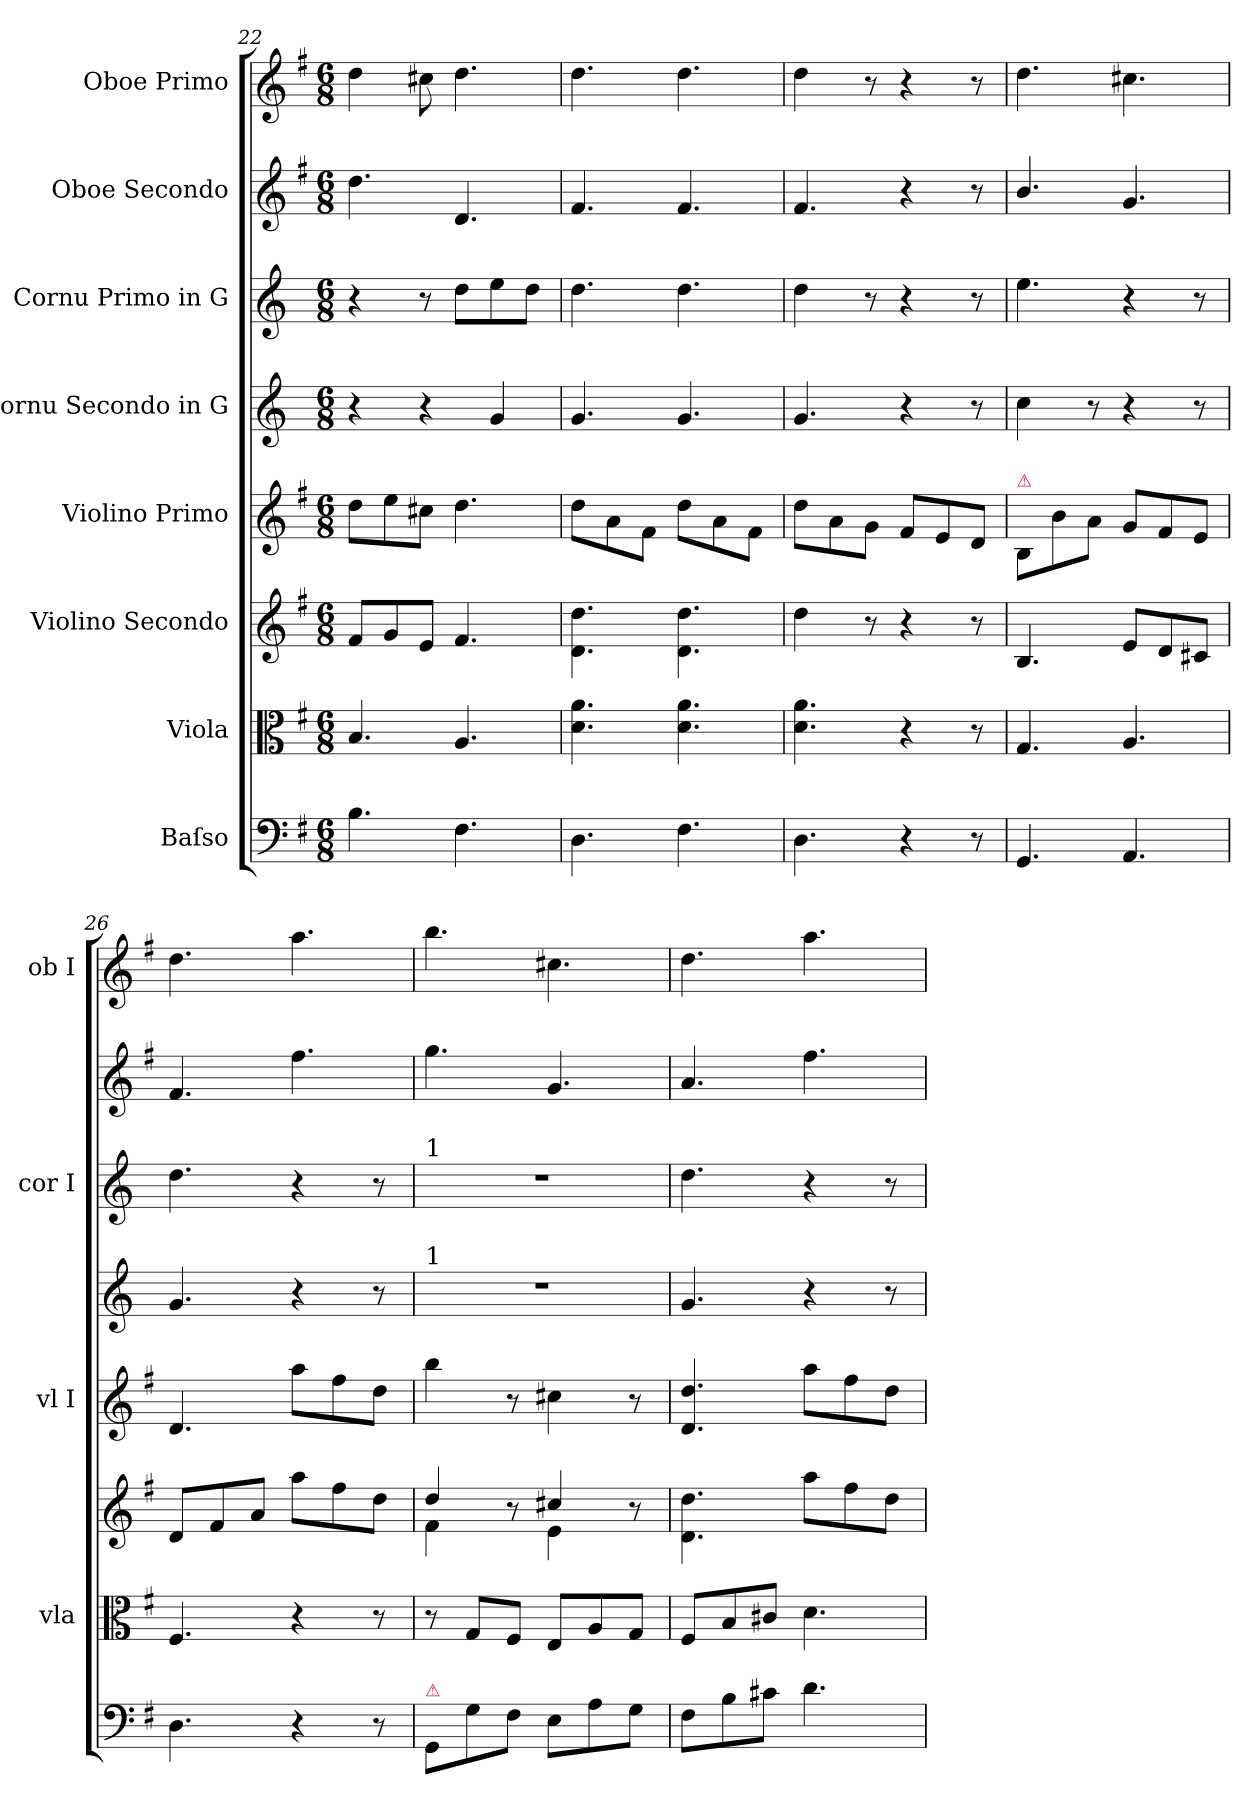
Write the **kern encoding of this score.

**kern	**kern	**kern	**kern	**kern	**kern	**kern	**kern
*part8	*part7	*part6	*part5	*part4	*part3	*part2	*part1
*staff8	*staff7	*staff6	*staff5	*staff4	*staff3	*staff2	*staff1
*I"Baſso	*I"Viola	*I"Violino Secondo	*I"Violino Primo	*I"Cornu Secondo in G	*I"Cornu Primo in G	*I"Oboe Secondo	*I"Oboe Primo
*	*I'vla	*	*I'vl I	*	*I'cor I	*	*I'ob I
*clefF4	*clefC3	*clefG2	*clefG2	*clefG2	*clefG2	*clefG2	*clefG2
*	*	*	*	*ITrd3c5	*ITrd3c5	*	*
*k[f#]	*k[f#]	*k[f#]	*k[f#]	*k[f#]	*k[f#]	*k[f#]	*k[f#]
*G:	*G:	*G:	*G:	*G:	*G:	*G:	*G:
*M6/8	*M6/8	*M6/8	*M6/8	*M6/8	*M6/8	*M6/8	*M6/8
=22	=22	=22	=22	=22	=22	=22	=22
4.B\	4.B/	8f#/L	8dd\L	4r	4r	4.dd\	4dd\
.	.	8g/	8ee\	.	.	.	.
.	.	8e/J	8cc#X\J	4r	8r	.	8cc#X\
4.F#\	4.A/	4.f#/	4.dd\	.	8a\L	4.d/	4.dd\
.	.	.	.	4d/	8b\	.	.
.	.	.	.	.	8a\J	.	.
=23	=23	=23	=23	=23	=23	=23	=23
4.D\	4.d\ 4.a\	4.d\ 4.dd\	8dd\L	4.d/	4.a\	4.f#/	4.dd\
.	.	.	8a\	.	.	.	.
.	.	.	8f#\J	.	.	.	.
4.F#\	4.d\ 4.a\	4.d\ 4.dd\	8dd\L	4.d/	4.a\	4.f#/	4.dd\
.	.	.	8a\	.	.	.	.
.	.	.	8f#\J	.	.	.	.
=24	=24	=24	=24	=24	=24	=24	=24
4.D\	4.d\ 4.a\	4dd\	8dd\L	4.d/	4a\	4.f#/	4dd\
.	.	.	8a\	.	.	.	.
.	.	8r	8g\J	.	8r	.	8r
4r	4r	4r	8f#/L	4r	4r	4r	4r
.	.	.	8e/	.	.	.	.
8r	8r	8r	8d/J	8r	8r	8r	8r
=25	=25	=25	=25	=25	=25	=25	=25
!	!	!	!LO:TX:a:color=crimson:t=⚠	!	!	!	!
4.GG/	4.G/	4.B/	8B/L	4g\	4.b\	4.b/	4.dd\
.	.	.	8b\	.	.	.	.
.	.	.	8a\J	8r	.	.	.
4.AA/	4.A/	8e/L	8g/L	4r	4r	4.g/	4.cc#X\
.	.	8d/	8f#/	.	.	.	.
.	.	8c#X/J	8e/J	8r	8r	.	.
=26	=26	=26	=26	=26	=26	=26	=26
4.D\	4.F#/	8d/L	4.d/	4.d/	4.a\	4.f#/	4.dd\
.	.	8f#/	.	.	.	.	.
.	.	8a/J	.	.	.	.	.
4r	4r	8aa\L	8aa\L	4r	4r	4.ff#\	4.aa\
.	.	8ff#\	8ff#\	.	.	.	.
8r	8r	8dd\J	8dd\J	8r	8r	.	.
=27	=27	=27	=27	=27	=27	=27	=27
*	*	*^	*	*	*	*	*
!	!	!	!	!	!	!LO:TX:a:t=1	!	!
!	!	!	!	!	!LO:TX:a:t=1	!	!	!
!LO:TX:a:color=crimson:t=⚠	!	!	!	!	!	!	!	!
8GG/L	8r	4dd/	4f#\	4bb\	2.r	2.r	4.gg\	4.bb\
8G\	8G/L	.	.	.	.	.	.	.
8F#\J	8F#/J	8r	8ryy	8r	.	.	.	.
8E\L	8E/L	4cc#X/	4e\	4cc#X\	.	.	4.g/	4.cc#X\
8A\	8A/	.	.	.	.	.	.	.
8G\J	8G/J	8r	8ryy	8r	.	.	.	.
*	*	*v	*v	*	*	*	*	*
=28	=28	=28	=28	=28	=28	=28	=28
8F#\L	8F#/L	4.d\ 4.dd\	4.d/ 4.dd/	4.d/	4.a\	4.a/	4.dd\
8B\	8B/	.	.	.	.	.	.
8c#X\J	8c#X/J	.	.	.	.	.	.
4.d\	4.d\	8aa\L	8aa\L	4r	4r	4.ff#\	4.aa\
.	.	8ff#\	8ff#\	.	.	.	.
.	.	8dd\J	8dd\J	8r	8r	.	.
=	=	=	=	=	=	=	=
*-	*-	*-	*-	*-	*-	*-	*-
